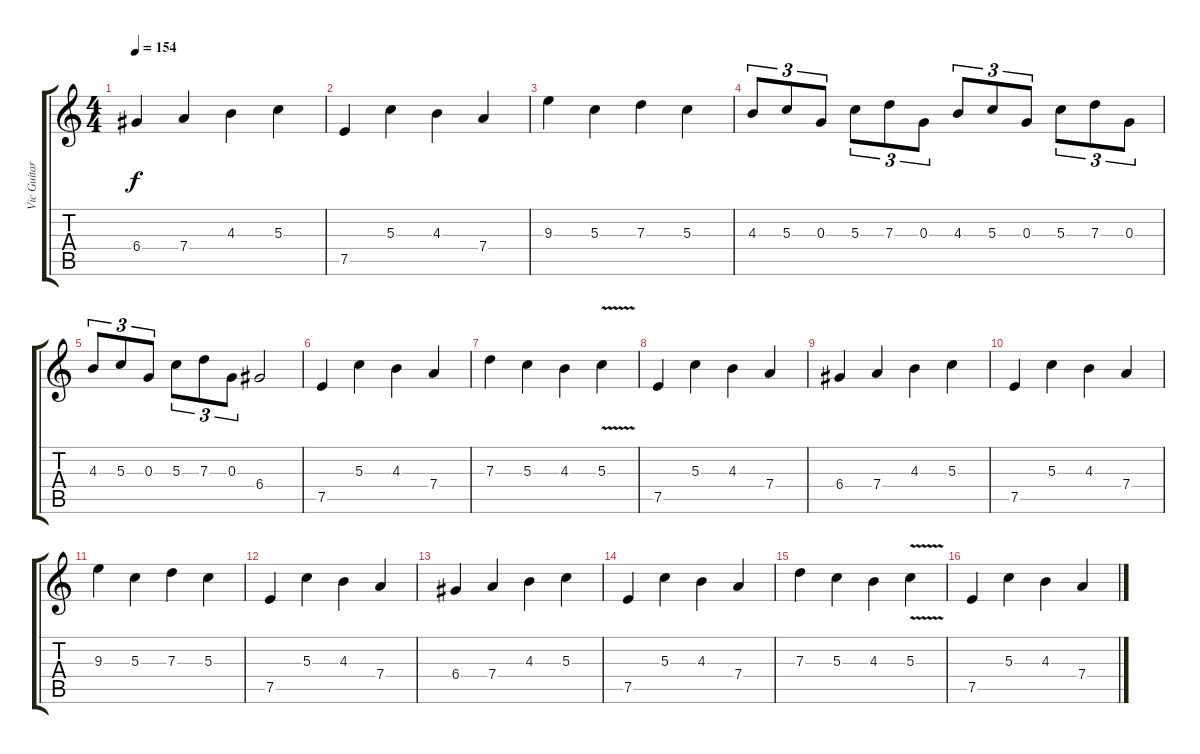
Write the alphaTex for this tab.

\track ("Vic Guitar" "Vic Guitar") {instrument distortionguitar}
\staff {score tabs}
\tuning (E4 B3 G3 D3 A2 D2) {hide}
\ts (4 4)
\tempo 154
\clef g2
\ks c
6.4.4{dy f} 7.4.4 4.3.4 5.3.4 |
7.5.4 5.3.4 4.3.4 7.4.4 |
9.3.4 5.3.4 7.3.4 5.3.4 |
4.3.8{tu (3 2)} 5.3.8{tu (3 2)} 0.3.8{tu (3 2)} 5.3.8{tu (3 2)} 7.3.8{tu (3 2)} 0.3.8{tu (3 2)} 4.3.8{tu (3 2)} 5.3.8{tu (3 2)} 0.3.8{tu (3 2)} 5.3.8{tu (3 2)} 7.3.8{tu (3 2)} 0.3.8{tu (3 2)} |
4.3.8{tu (3 2)} 5.3.8{tu (3 2)} 0.3.8{tu (3 2)} 5.3.8{tu (3 2)} 7.3.8{tu (3 2)} 0.3.8{tu (3 2)} 6.4.2 |
7.5.4 5.3.4 4.3.4 7.4.4 |
7.3.4 5.3.4 4.3.4 5.3{v}.4 |
7.5.4 5.3.4 4.3.4 7.4.4 |
6.4.4 7.4.4 4.3.4 5.3.4 |
7.5.4 5.3.4 4.3.4 7.4.4 |
9.3.4 5.3.4 7.3.4 5.3.4 |
7.5.4 5.3.4 4.3.4 7.4.4 |
6.4.4 7.4.4 4.3.4 5.3.4 |
7.5.4 5.3.4 4.3.4 7.4.4 |
7.3.4 5.3.4 4.3.4 5.3{v}.4 |
7.5.4 5.3.4 4.3.4 7.4.4
